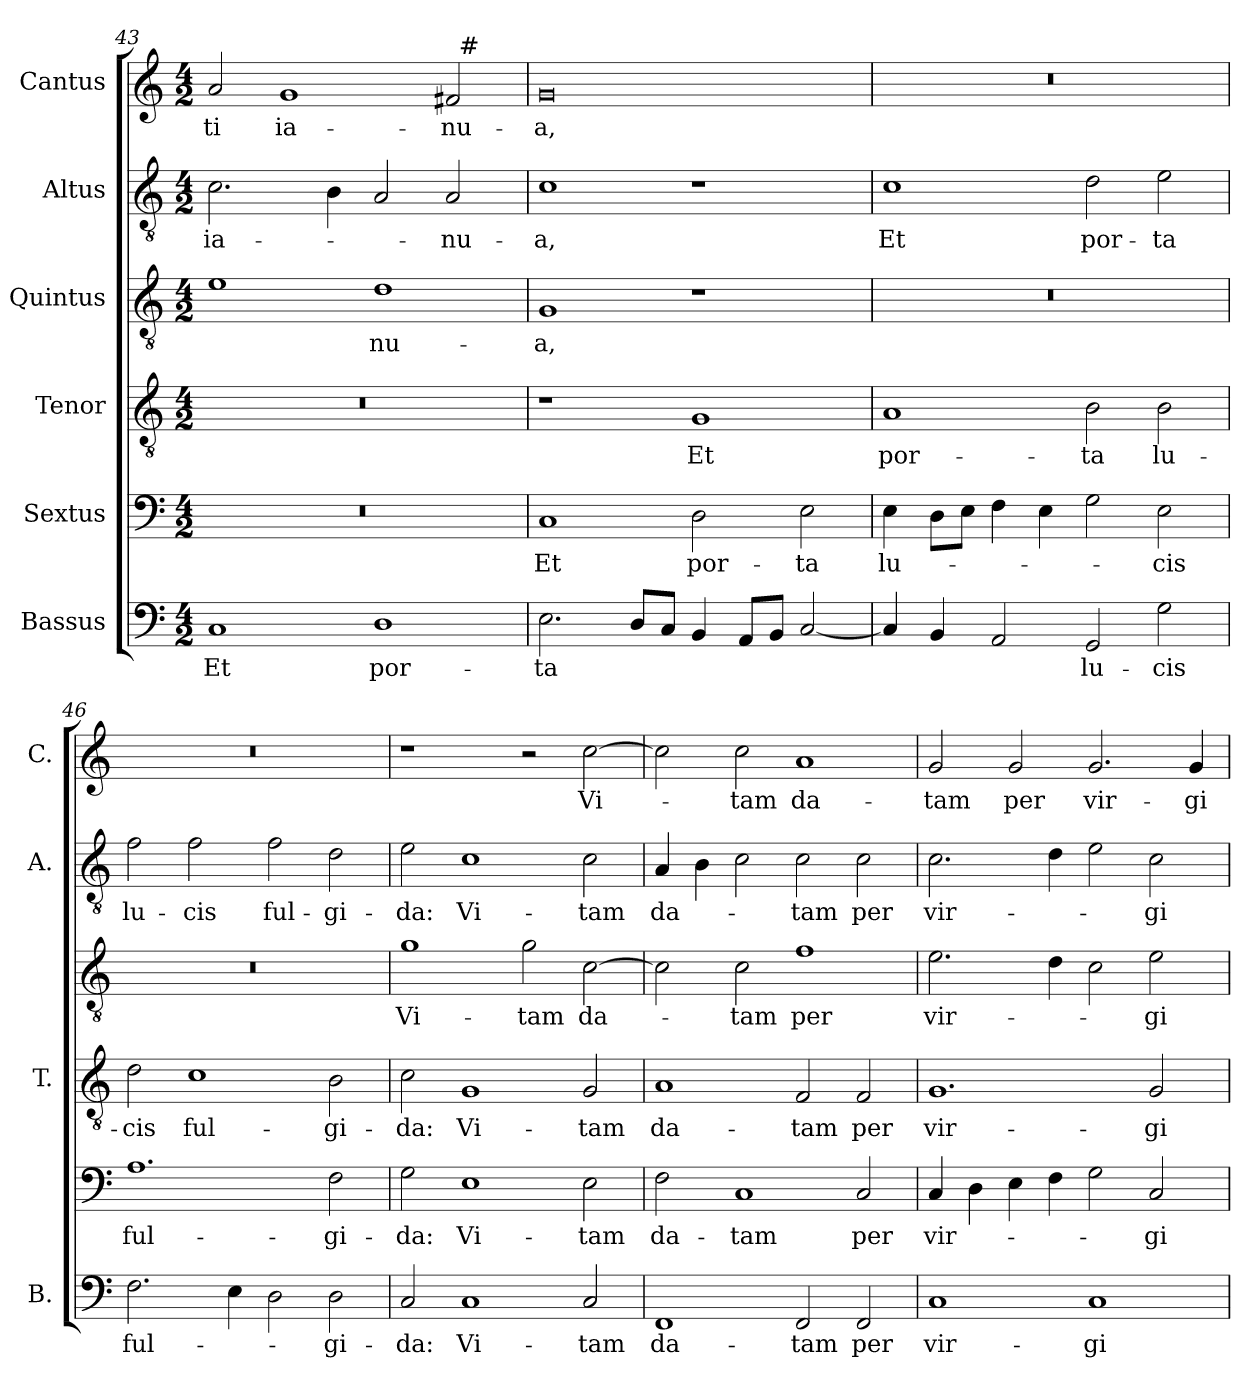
**kern	**text	**kern	**text	**kern	**text	**kern	**text	**kern	**text	**kern	**text
*part6	*part6	*part5	*part5	*part4	*part4	*part3	*part3	*part2	*part2	*part1	*part1
*staff6	*staff6	*staff5	*staff5	*staff4	*staff4	*staff3	*staff3	*staff2	*staff2	*staff1	*staff1
*I"Bassus	*	*I"Sextus	*	*I"Tenor	*	*I"Quintus	*	*I"Altus	*	*I"Cantus	*
*I'B.	*	*	*	*I'T.	*	*	*	*I'A.	*	*I'C.	*
*clefF4	*	*clefF4	*	*clefGv2	*	*clefGv2	*	*clefGv2	*	*clefG2	*
*	*	*	*	*ITrd7c12	*	*ITrd7c12	*	*ITrd7c12	*	*	*
*k[]	*	*k[]	*	*k[]	*	*k[]	*	*k[]	*	*k[]	*
*C:	*	*C:	*	*C:	*	*C:	*	*C:	*	*C:	*
*M4/2	*	*M4/2	*	*M4/2	*	*M4/2	*	*M4/2	*	*M4/2	*
=43	=43	=43	=43	=43	=43	=43	=43	=43	=43	=43	=43
!	!LO:LY:b	!LO:N:vis=1	!	!LO:N:vis=1	!	!	!	!	!LO:LY:b	!	!LO:LY:b
*	*	*	*	*	*	*	*	*	*	*^	*
1C	Et	0r	.	0r	.	1E	.	2.C\	ia-	2a/	1ryy	-ti
!	!	!	!	!	!	!	!	!	!	!	!	!LO:LY:b
.	.	.	.	.	.	.	.	.	.	1g	.	ia-
.	.	.	.	.	.	.	.	4BB\	.	.	.	.
!	!LO:LY:b	!	!	!	!	!	!LO:LY:b	!	!	!	!	!
1D	por-	.	.	.	.	1D	-nu-	2AA/	.	.	2ryy	.
!	!	!	!	!	!	!	!	!	!LO:LY:b	!	!	!LO:LY:b
.	.	.	.	.	.	.	.	2AA/	-nu-	2f#/	32ryy	-nu-
!	!	!	!	!	!	!	!	!	!	!	!LO:TX:a:t=#	!
.	.	.	.	.	.	.	.	.	.	.	4...ryy	.
=44	=44	=44	=44	=44	=44	=44	=44	=44	=44	=44	=44	=44
!	!LO:LY:b	!	!LO:LY:b	!	!	!	!LO:LY:b	!	!LO:LY:b	!	!	!LO:LY:b
*	*	*	*	*	*	*	*	*	*	*v	*v	*
2.E\	-ta	1C	Et	1r	.	1GG	-a,	1C	-a,	0g	-a,
8D/L	.	.	.	.	.	.	.	.	.	.	.
8C/J	.	.	.	.	.	.	.	.	.	.	.
!	!	!	!LO:LY:b	!	!LO:LY:b	!	!	!	!	!	!
4BB/	.	2D\	por-	1GG	Et	1r	.	1r	.	.	.
8AA/L	.	.	.	.	.	.	.	.	.	.	.
8BB/J	.	.	.	.	.	.	.	.	.	.	.
!	!	!	!LO:LY:b	!	!	!	!	!	!	!	!
[<2C/	.	2E\	-ta	.	.	.	.	.	.	.	.
=45	=45	=45	=45	=45	=45	=45	=45	=45	=45	=45	=45
!	!	!	!LO:LY:b	!	!LO:LY:b	!LO:N:vis=1	!	!	!LO:LY:b	!LO:N:vis=1	!
4C/]	.	4E\	lu-	1AA	por-	0r	.	1C	Et	0r	.
4BB/	.	8D\L	.	.	.	.	.	.	.	.	.
.	.	8E\J	.	.	.	.	.	.	.	.	.
2AA/	.	4F\	.	.	.	.	.	.	.	.	.
.	.	4E\	.	.	.	.	.	.	.	.	.
!	!LO:LY:b	!	!	!	!LO:LY:b	!	!	!	!LO:LY:b	!	!
2GG/	lu-	2G\	.	2BB\	-ta	.	.	2D\	por-	.	.
!	!LO:LY:b	!	!LO:LY:b	!	!LO:LY:b	!	!	!	!LO:LY:b	!	!
2G\	-cis	2E\	-cis	2BB\	lu-	.	.	2E\	-ta	.	.
!!LO:LB:g=z
=46	=46	=46	=46	=46	=46	=46	=46	=46	=46	=46	=46
!	!LO:LY:b	!	!LO:LY:b	!	!LO:LY:b	!LO:N:vis=1	!	!	!LO:LY:b	!LO:N:vis=1	!
2.F\	ful-	1.A	ful-	2D\	-cis	0r	.	2F\	lu-	0r	.
!	!	!	!	!	!LO:LY:b	!	!	!	!LO:LY:b	!	!
.	.	.	.	1C	ful-	.	.	2F\	-cis	.	.
4E\	.	.	.	.	.	.	.	.	.	.	.
!	!	!	!	!	!	!	!	!	!LO:LY:b	!	!
2D\	.	.	.	.	.	.	.	2F\	ful-	.	.
!	!LO:LY:b	!	!LO:LY:b	!	!LO:LY:b	!	!	!	!LO:LY:b	!	!
2D\	-gi-	2F\	-gi-	2BB\	-gi-	.	.	2D\	-gi-	.	.
=47	=47	=47	=47	=47	=47	=47	=47	=47	=47	=47	=47
!	!LO:LY:b	!	!LO:LY:b	!	!LO:LY:b	!	!LO:LY:b	!	!LO:LY:b	!	!
2C/	-da:	2G\	-da:	2C\	-da:	1G	Vi-	2E\	-da:	1r	.
!	!LO:LY:b	!	!LO:LY:b	!	!LO:LY:b	!	!	!	!LO:LY:b	!	!
1C	Vi-	1E	Vi-	1GG	Vi-	.	.	1C	Vi-	.	.
!	!	!	!	!	!	!	!LO:LY:b	!	!	!	!
.	.	.	.	.	.	2G\	-tam	.	.	2r	.
!	!LO:LY:b	!	!LO:LY:b	!	!LO:LY:b	!	!LO:LY:b	!	!LO:LY:b	!	!LO:LY:b
2C/	-tam	2E\	-tam	2GG/	-tam	[>2C\	da-	2C\	-tam	[>2cc\	Vi-
=48	=48	=48	=48	=48	=48	=48	=48	=48	=48	=48	=48
!	!LO:LY:b	!	!LO:LY:b	!	!LO:LY:b	!	!	!	!LO:LY:b	!	!
1FF	da-	2F\	da-	1AA	da-	2C\]	.	4AA/	da-	2cc\]	.
.	.	.	.	.	.	.	.	4BB\	.	.	.
!	!	!	!LO:LY:b	!	!	!	!LO:LY:b	!	!	!	!LO:LY:b
.	.	1C	-tam	.	.	2C\	-tam	2C\	.	2cc\	-tam
!	!LO:LY:b	!	!	!	!LO:LY:b	!	!LO:LY:b	!	!LO:LY:b	!	!LO:LY:b
2FF/	-tam	.	.	2FF/	-tam	1F	per	2C\	-tam	1a	da-
!	!LO:LY:b	!	!LO:LY:b	!	!LO:LY:b	!	!	!	!LO:LY:b	!	!
2FF/	per	2C/	per	2FF/	per	.	.	2C\	per	.	.
=49	=49	=49	=49	=49	=49	=49	=49	=49	=49	=49	=49
!	!LO:LY:b	!	!LO:LY:b	!	!LO:LY:b	!	!LO:LY:b	!	!LO:LY:b	!	!LO:LY:b
1C	vir-	4C/	vir-	1.GG	vir-	2.E\	vir-	2.C\	vir-	2g/	-tam
.	.	4D\	.	.	.	.	.	.	.	.	.
!	!	!	!	!	!	!	!	!	!	!	!LO:LY:b
.	.	4E\	.	.	.	.	.	.	.	2g/	per
.	.	4F\	.	.	.	4D\	.	4D\	.	.	.
!	!LO:LY:b	!	!	!	!	!	!	!	!	!	!LO:LY:b
1C	-gi-	2G\	.	.	.	2C\	.	2E\	.	2.g/	vir-
!	!	!	!LO:LY:b	!	!LO:LY:b	!	!LO:LY:b	!	!LO:LY:b	!	!
.	.	2C/	-gi-	2GG/	-gi-	2E\	-gi-	2C\	-gi-	.	.
!	!	!	!	!	!	!	!	!	!	!	!LO:LY:b
.	.	.	.	.	.	.	.	.	.	4g/	-gi-
=	=	=	=	=	=	=	=	=	=	=	=
*-	*-	*-	*-	*-	*-	*-	*-	*-	*-	*-	*-
